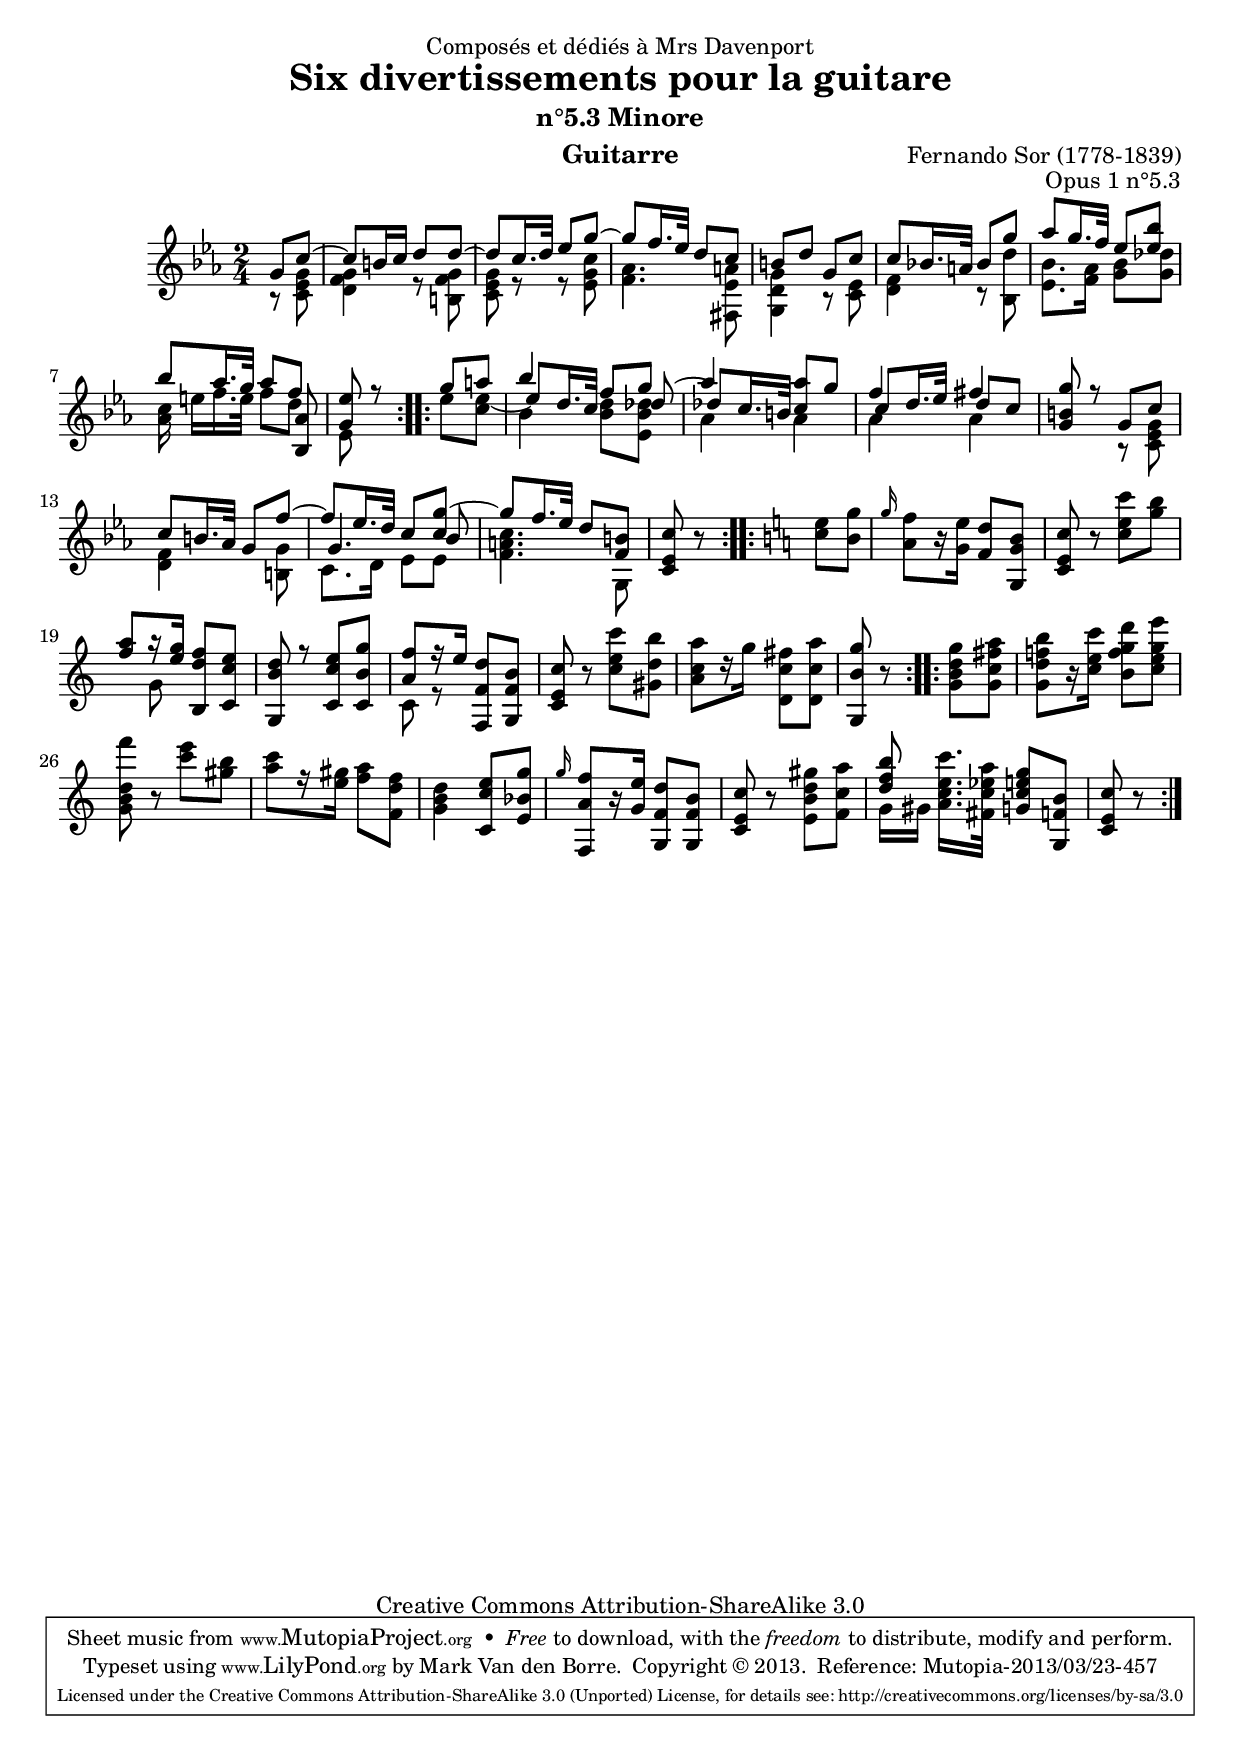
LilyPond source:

\version "2.16.1"
\header {
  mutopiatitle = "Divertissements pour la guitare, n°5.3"
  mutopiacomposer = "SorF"
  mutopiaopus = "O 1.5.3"
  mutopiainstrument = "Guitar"
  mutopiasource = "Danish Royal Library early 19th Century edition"
  date = "1820s"
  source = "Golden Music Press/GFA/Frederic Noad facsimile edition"
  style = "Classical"
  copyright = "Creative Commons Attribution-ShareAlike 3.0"
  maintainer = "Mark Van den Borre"
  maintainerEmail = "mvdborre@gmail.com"
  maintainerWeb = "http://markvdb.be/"
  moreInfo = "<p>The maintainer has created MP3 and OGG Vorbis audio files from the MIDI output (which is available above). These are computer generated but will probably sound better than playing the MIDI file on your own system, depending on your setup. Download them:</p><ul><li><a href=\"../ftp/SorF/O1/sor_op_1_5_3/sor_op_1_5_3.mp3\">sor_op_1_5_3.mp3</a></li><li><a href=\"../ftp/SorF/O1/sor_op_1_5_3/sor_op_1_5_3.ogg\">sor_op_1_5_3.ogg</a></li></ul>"
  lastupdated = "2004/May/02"
  filename = "sor_op1_5_3.ly"
  dedication = "Composés et dédiés à Mrs Davenport"
  title = "Six divertissements pour la guitare"
  subtitle = "n°5.3 Minore"
  opus = "Opus 1 n°5.3"
  instrument = "Guitarre"
  meter = ""
  composer = "Fernando Sor (1778-1839)"
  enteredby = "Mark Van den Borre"

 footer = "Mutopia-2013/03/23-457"
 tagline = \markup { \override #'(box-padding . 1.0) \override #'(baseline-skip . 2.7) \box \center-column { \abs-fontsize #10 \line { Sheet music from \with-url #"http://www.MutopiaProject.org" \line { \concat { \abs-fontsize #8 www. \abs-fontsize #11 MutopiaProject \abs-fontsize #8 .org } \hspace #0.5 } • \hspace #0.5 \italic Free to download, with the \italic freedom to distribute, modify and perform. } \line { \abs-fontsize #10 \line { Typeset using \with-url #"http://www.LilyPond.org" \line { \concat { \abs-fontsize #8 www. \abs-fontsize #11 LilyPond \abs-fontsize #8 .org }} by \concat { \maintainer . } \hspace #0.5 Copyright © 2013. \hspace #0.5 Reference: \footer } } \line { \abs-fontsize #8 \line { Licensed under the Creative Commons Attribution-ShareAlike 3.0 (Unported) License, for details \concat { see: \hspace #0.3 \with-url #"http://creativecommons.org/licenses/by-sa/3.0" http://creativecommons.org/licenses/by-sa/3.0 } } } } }
}

upperVoice =  \relative c'' {
 \key c \minor
 \voiceOne
 \repeat volta 2 {
  \partial 4 g8 c~|
  c b16 c d8 d~|						%1
  d c16. d32 es8 g~|						%2
  g f16. es32 d8 c|						%3
  b d g, c|							%4
  c bes!16. a32 bes8 g'|					%5
  as g16. f32 es8 <bes' es,>|					%6 tie from last e to non-existing note in next measure
  bes as16. g32 as8 f|						%7
  <es g,> r							%8.1
 }
 \repeat volta 2 {
  g8 a|						%8.2
  bes4 f8 g|							%9
  as4 <as c,>8 g|						%10
  f4 fis|							%11
  <g b, g>8 r g, c|						%12
  c b16. as32 g8 f'~|						%13
  f es16. d32 c8 <g' c,>~|					%14
  g8 f16. es32 \oneVoice d8 <b f>|					%15
  <c es, c> r							%16.1
 }
 \repeat volta 2 {
  \key c \major
  <e c> <g b,>|							%16.2
  \grace g16 <f a,>8[ r16 <e g,>] <d f,>8 <b g g,>|		%17
  <c e, c> r <c' e, c> <b g>|				%18
  \voiceOne <a f>[ r16 <g e>] <f d b,>8 <e c c,>|				%19
  <d b g,> r <e c c,> <g b, c,>|				%20
  <f a,>[ r16 e] \oneVoice <d f, f,>8 <b f g,>|				%21
  <c e, c> r <c' e, c> <b d, gis,>|			%22
  <a c, a>[ r16 g] <fis c d,>8 <a c, d,>|			%23
  <g b, g,> r							%24.1
 }
 \repeat volta 2 {
  <g d b g> <a fis c g>|					%24.2
  <b f! d g,>[ r16 <c e, c>] <d g, f b,>8 <e g, e c>		%25
  <f d, b g> r <e c> <b gis>|					%26
  <c a>[ r16 <gis e>] <a f>8 <f d f,>|				%27
  <d b g>4 <e c c,>8 <g bes, e,>|			%28
  \grace g16 <f a, f,>8[ r16 <e g,>] <d f, g,>8 <b f g,>|		%29
  <c e, c> r <gis' d b e,> <a c, f,>|				%30
  << <b f d> \\ {g,16[ gis]}>> <c' e, c a>16.[ <a es c fis,>32] <g e c g>8 <b, f g,>|	%31
  <c e, c> r					%32
 }
}

middleVoice =  \relative c'' {
 \key c \minor
 \voiceThree
 \repeat volta 2 {
  \partial 4 s4|s2|s|s|s|s|s|					%1-6
  s4. <as bes,>8|						%7
  s4								%8.1
 }
 \repeat volta 2 {
  \voiceTwo es'8 <es c>~|							%8.2
  \voiceThree es8 d16. c32 s8 des~|					%9
  des! c16. b32 s4|						%10
  c8 d16. es32 d8 c|						%11
  s2|s|								%12-13
  g4. bes8|						%14
  s2|s4								%15-16.1
 }
}

lowerVoice =  \relative c'' {
 \key c \minor
 \voiceTwo
 \repeat volta 2 {
  \partial 4 r8 <g es c>|
  <g f d>4 r8 <g f b,>|						%1
  <g es c>8 r r <c g es>|					%2
  <as f>4. <a es fis,>8|					%3
  <g d g,>4 r8 <es c>|						%4
  <f d>4 r8 <d' bes,>|						%5
  <bes es,>8. <as f>16 <bes g>8 <des g,>|			%6
  <c as>16 e[ f16. e32] f8 d|					%7
  es, s								%8.1
 }
 \repeat volta 2 {
  s4|								%8.2
  bes'4 <d bes>8 <des bes es,>|					%9
  as4 as|							%10
  as as|							%11
  s r8 <g es c>|						%12
  <f d>4 s8 <g b,>|						%13
  c,8. d16 es8 es|						%14
  <c' a f>4. g,8|						%15
  s4								%16.1
 }
 \repeat volta 2 {
  \key c \major
  s4|								%16.2
  s2|								%17
  s2|								%18
  s8 g' s4|							%19
  s2|								%20
  c,8 r s4|							%21
  s2|								%22
  s2|								%23
  s4								%24.1
 }
}
\score {
 \context Staff <<
  \time 2/4
  \override Staff.NoteCollision #'merge-differently-dotted = ##t
  \override Staff.NoteCollision #'merge-differently-headed = ##t
  \context Voice = "one" \upperVoice
  \context Voice = "two" \middleVoice
  \context Voice = "three" \lowerVoice
  >>
  \layout{}
  \midi{}
}
